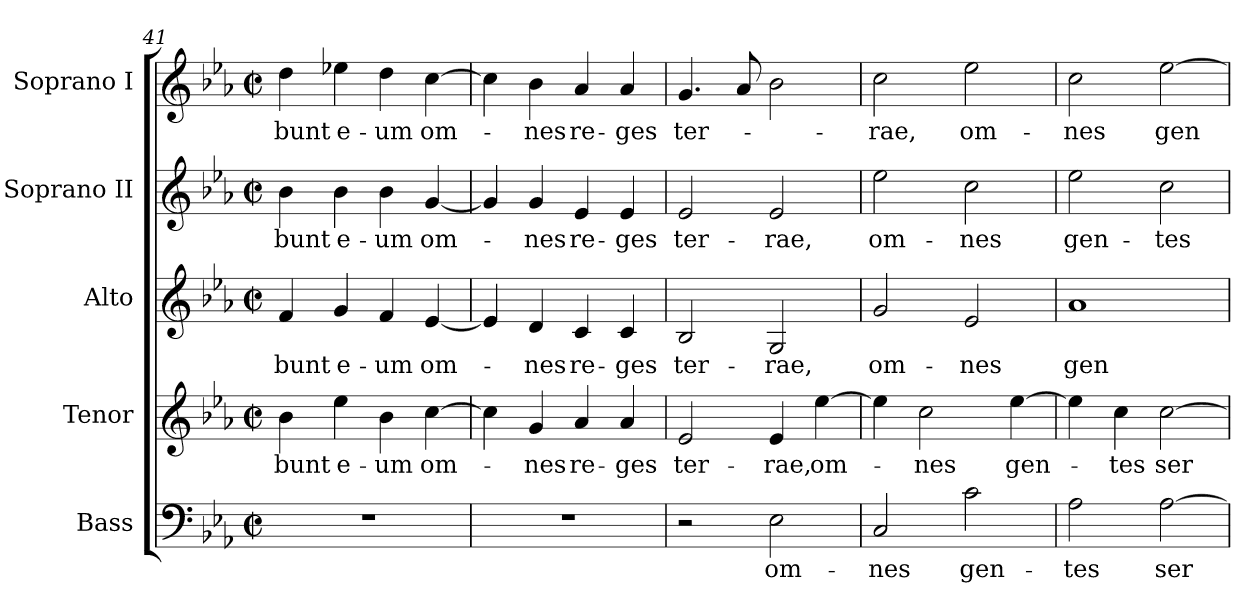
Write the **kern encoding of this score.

**kern	**text	**kern	**text	**kern	**text	**kern	**text	**kern	**text
*part5	*part5	*part4	*part4	*part3	*part3	*part2	*part2	*part1	*part1
*staff5	*staff5	*staff4	*staff4	*staff3	*staff3	*staff2	*staff2	*staff1	*staff1
*I"Bass	*	*I"Tenor	*	*I"Alto	*	*I"Soprano II	*	*I"Soprano I	*
*I'B.	*	*I'T.	*	*I'A.	*	*I'S.	*	*I'S.	*
*clefF4	*	*clefG2	*	*clefG2	*	*clefG2	*	*clefG2	*
*	*	*ITrd7c12	*	*	*	*	*	*	*
*k[b-e-a-]	*	*k[b-e-a-]	*	*k[b-e-a-]	*	*k[b-e-a-]	*	*k[b-e-a-]	*
*E-:	*	*E-:	*	*E-:	*	*E-:	*	*E-:	*
*M2/2	*	*M2/2	*	*M2/2	*	*M2/2	*	*M2/2	*
*met(c|)	*	*met(c|)	*	*met(c|)	*	*met(c|)	*	*met(c|)	*
=41	=41	=41	=41	=41	=41	=41	=41	=41	=41
!	!	!	!LO:LY:b:color=#000000	!	!	!	!	!	!
!	!	!	!	!	!LO:LY:b:color=#000000	!	!	!	!
!	!	!	!	!	!	!	!LO:LY:b:color=#000000	!	!
!	!	!	!	!	!	!	!	!	!LO:LY:b:color=#000000
1r	.	4B-i\	-bunt	4fi/	-bunt	4b-i\	-bunt	4ddi\	-bunt
!	!	!	!LO:LY:b:color=#000000	!	!	!	!	!	!
!	!	!	!	!	!LO:LY:b:color=#000000	!	!	!	!
!	!	!	!	!	!	!	!LO:LY:b:color=#000000	!	!
!	!	!	!	!	!	!	!	!	!LO:LY:b:color=#000000
.	.	4e-i\	e-	4gi/	e-	4b-i\	e-	4ee-Xi\	e-
!	!	!	!LO:LY:b:color=#000000	!	!	!	!	!	!
!	!	!	!	!	!LO:LY:b:color=#000000	!	!	!	!
!	!	!	!	!	!	!	!LO:LY:b:color=#000000	!	!
!	!	!	!	!	!	!	!	!	!LO:LY:b:color=#000000
.	.	4B-i\	-um	4fi/	-um	4b-i\	-um	4ddi\	-um
!	!	!	!LO:LY:b:color=#000000	!	!	!	!	!	!
!	!	!	!	!	!LO:LY:b:color=#000000	!	!	!	!
!	!	!	!	!	!	!	!LO:LY:b:color=#000000	!	!
!	!	!	!	!	!	!	!	!	!LO:LY:b:color=#000000
.	.	[>4ci\	om-	[<4e-i/	om-	[<4gi/	om-	[>4cci\	om-
=42	=42	=42	=42	=42	=42	=42	=42	=42	=42
1r	.	4ci\]	.	4e-i/]	.	4gi/]	.	4cci\]	.
!	!	!	!LO:LY:b:color=#000000	!	!	!	!	!	!
!	!	!	!	!	!LO:LY:b:color=#000000	!	!	!	!
!	!	!	!	!	!	!	!LO:LY:b:color=#000000	!	!
!	!	!	!	!	!	!	!	!	!LO:LY:b:color=#000000
.	.	4Gi/	-nes	4di/	-nes	4gi/	-nes	4b-i\	-nes
!	!	!	!LO:LY:b:color=#000000	!	!	!	!	!	!
!	!	!	!	!	!LO:LY:b:color=#000000	!	!	!	!
!	!	!	!	!	!	!	!LO:LY:b:color=#000000	!	!
!	!	!	!	!	!	!	!	!	!LO:LY:b:color=#000000
.	.	4A-i/	re-	4ci/	re-	4e-i/	re-	4a-i/	re-
!	!	!	!LO:LY:b:color=#000000	!	!	!	!	!	!
!	!	!	!	!	!LO:LY:b:color=#000000	!	!	!	!
!	!	!	!	!	!	!	!LO:LY:b:color=#000000	!	!
!	!	!	!	!	!	!	!	!	!LO:LY:b:color=#000000
.	.	4A-i/	-ges	4ci/	-ges	4e-i/	-ges	4a-i/	-ges
!!LO:PB:g=z
=43	=43	=43	=43	=43	=43	=43	=43	=43	=43
!	!	!	!LO:LY:b:color=#000000	!	!	!	!	!	!
!	!	!	!	!	!LO:LY:b:color=#000000	!	!	!	!
!	!	!	!	!	!	!	!LO:LY:b:color=#000000	!	!
!	!	!	!	!	!	!	!	!	!LO:LY:b:color=#000000
2r	.	2E-i/	ter-	2B-i/	ter-	2e-i/	ter-	4.gi/	ter-
.	.	.	.	.	.	.	.	8a-i/	.
!	!LO:LY:b:color=#000000	!	!	!	!	!	!	!	!
!	!	!	!LO:LY:b:color=#000000	!	!	!	!	!	!
!	!	!	!	!	!LO:LY:b:color=#000000	!	!	!	!
!	!	!	!	!	!	!	!LO:LY:b:color=#000000	!	!
2E-i\	om-	4E-i/	-rae,	2Gi/	-rae,	2e-i/	-rae,	2b-i\	.
!	!	!	!LO:LY:b:color=#000000	!	!	!	!	!	!
.	.	[>4e-i\	om-	.	.	.	.	.	.
=44	=44	=44	=44	=44	=44	=44	=44	=44	=44
!	!LO:LY:b:color=#000000	!	!	!	!	!	!	!	!
!	!	!	!	!	!LO:LY:b:color=#000000	!	!	!	!
!	!	!	!	!	!	!	!LO:LY:b:color=#000000	!	!
!	!	!	!	!	!	!	!	!	!LO:LY:b:color=#000000
2Ci/	-nes	4e-i\]	.	2gi/	om-	2ee-i\	om-	2cci\	-rae,
!	!	!	!LO:LY:b:color=#000000	!	!	!	!	!	!
.	.	2ci\	-nes	.	.	.	.	.	.
!	!LO:LY:b:color=#000000	!	!	!	!	!	!	!	!
!	!	!	!	!	!LO:LY:b:color=#000000	!	!	!	!
!	!	!	!	!	!	!	!LO:LY:b:color=#000000	!	!
!	!	!	!	!	!	!	!	!	!LO:LY:b:color=#000000
2ci\	gen-	.	.	2e-i/	-nes	2cci\	-nes	2ee-i\	om-
!	!	!	!LO:LY:b:color=#000000	!	!	!	!	!	!
.	.	[>4e-i\	gen-	.	.	.	.	.	.
=45	=45	=45	=45	=45	=45	=45	=45	=45	=45
!	!LO:LY:b:color=#000000	!	!	!	!	!	!	!	!
!	!	!	!	!	!LO:LY:b:color=#000000	!	!	!	!
!	!	!	!	!	!	!	!LO:LY:b:color=#000000	!	!
!	!	!	!	!	!	!	!	!	!LO:LY:b:color=#000000
2A-i\	-tes	4e-i\]	.	1a-i	gen-	2ee-i\	gen-	2cci\	-nes
!	!	!	!LO:LY:b:color=#000000	!	!	!	!	!	!
.	.	4ci\	-tes	.	.	.	.	.	.
!	!LO:LY:b:color=#000000	!	!	!	!	!	!	!	!
!	!	!	!LO:LY:b:color=#000000	!	!	!	!	!	!
!	!	!	!	!	!	!	!LO:LY:b:color=#000000	!	!
!	!	!	!	!	!	!	!	!	!LO:LY:b:color=#000000
[>2A-i\	ser-	[>2ci\	ser-	.	.	2cci\	-tes	[>2ee-i\	gen-
=	=	=	=	=	=	=	=	=	=
*-	*-	*-	*-	*-	*-	*-	*-	*-	*-
